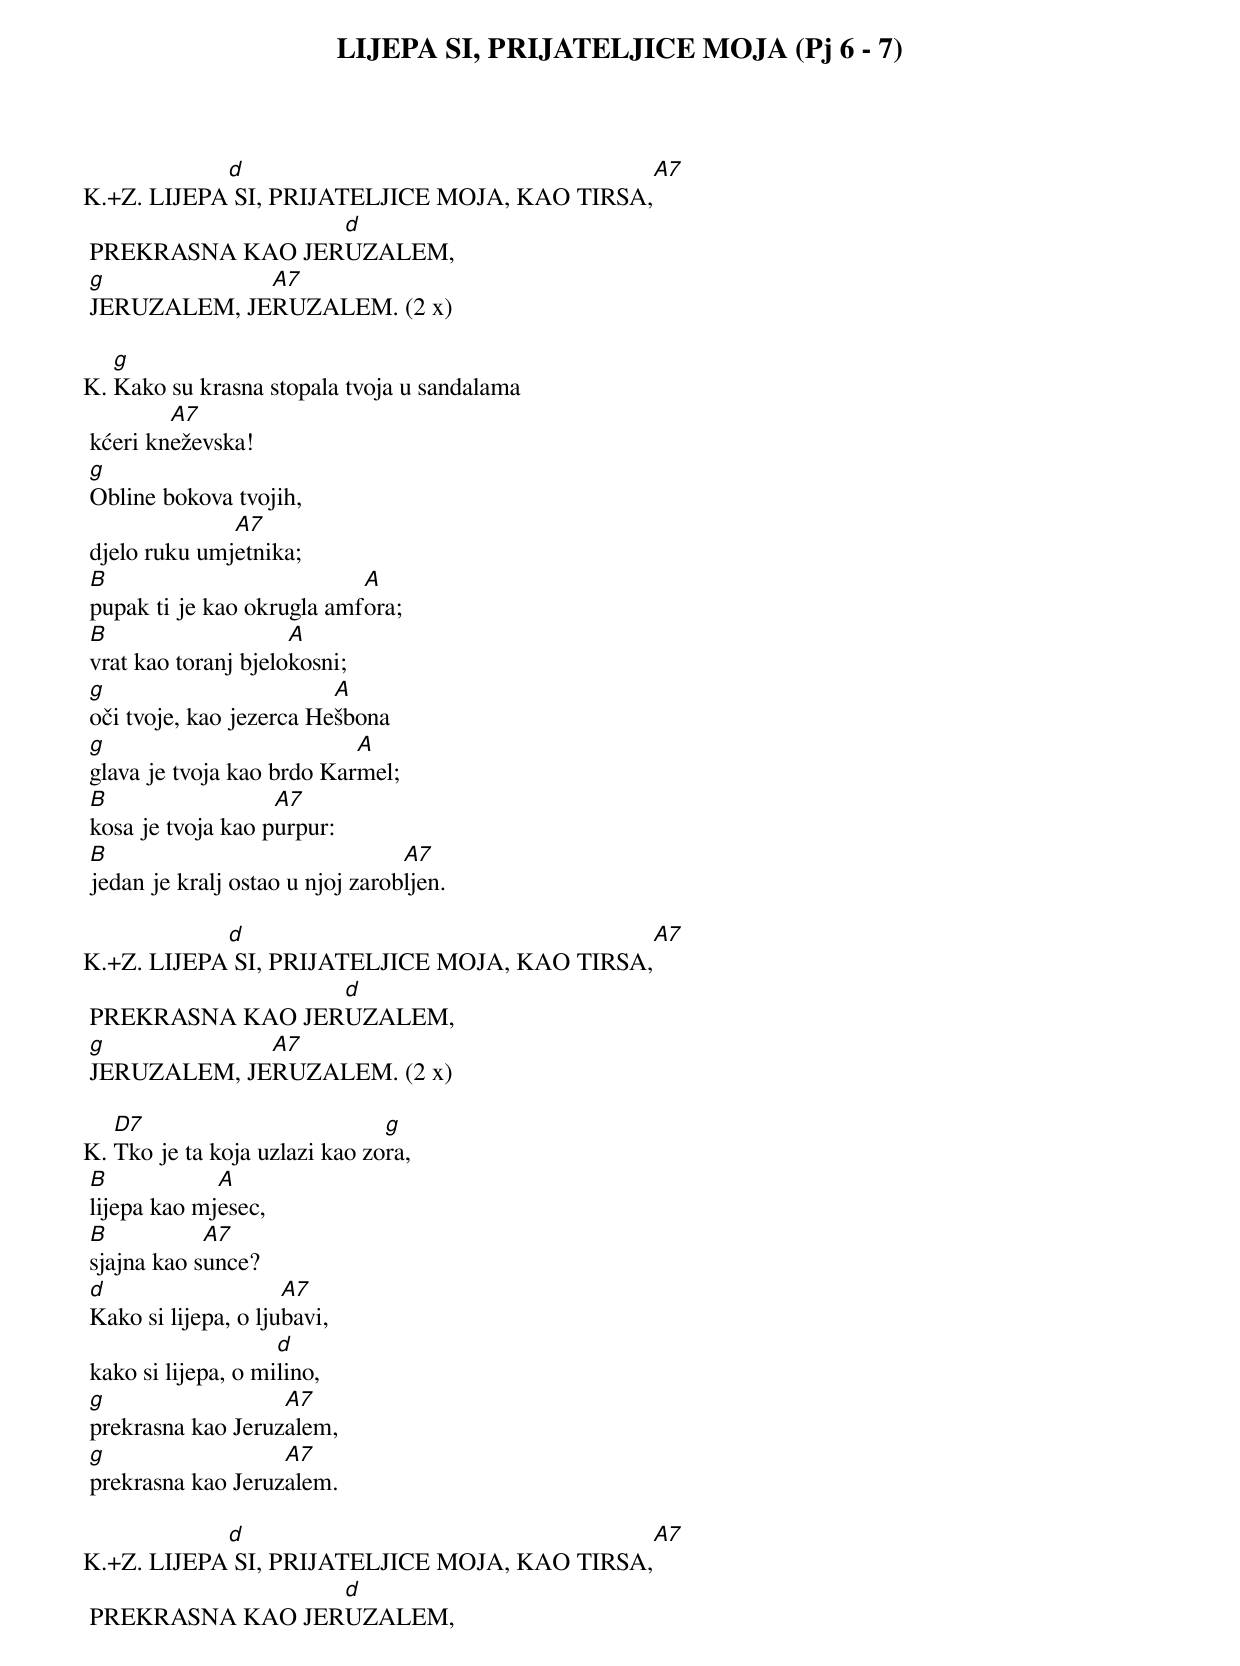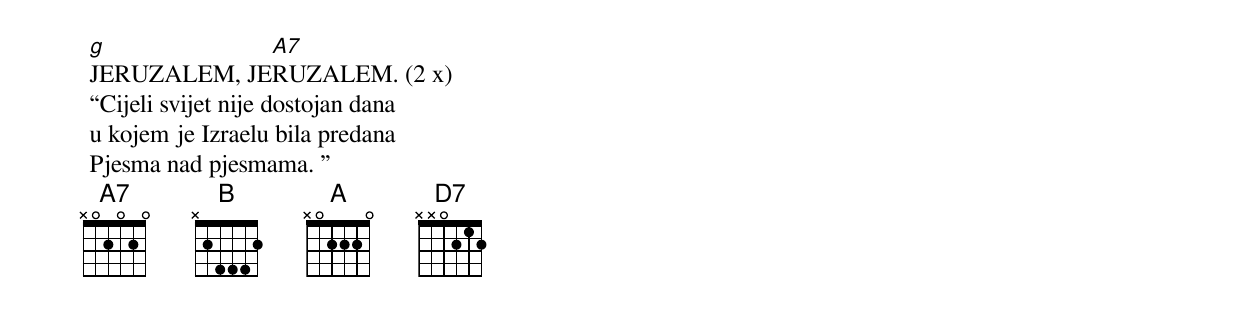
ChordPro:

{title: LIJEPA SI, PRIJATELJICE MOJA (Pj 6 - 7)}

K.+Z.	LIJEPA[d] SI, PRIJATELJICE MOJA, KAO TIRSA,[A7]
	PREKRASNA KAO JER[d]UZALEM,
	[g]JERUZALEM, JE[A7]RUZALEM. (2 x)

K.	[g]Kako su krasna stopala tvoja u sandalama
	kćeri kn[A7]eževska!
	[g]Obline bokova tvojih,
	djelo ruku umj[A7]etnika;
	[B]pupak ti je kao okrugla amf[A]ora;
	[B]vrat kao toranj bjelo[A]kosni;
	[g]oči tvoje, kao jezerca He[A]šbona
	[g]glava je tvoja kao brdo Kar[A]mel;
	[B]kosa je tvoja kao p[A7]urpur:
	[B]jedan je kralj ostao u njoj zarob[A7]ljen.

K.+Z.	LIJEPA[d] SI, PRIJATELJICE MOJA, KAO TIRSA,[A7]
	PREKRASNA KAO JER[d]UZALEM,
	[g]JERUZALEM, JE[A7]RUZALEM. (2 x)

K.	[D7]Tko je ta koja uzlazi kao zo[g]ra,
	[B]lijepa kao mj[A]esec,
	[B]sjajna kao s[A7]unce?
	[d]Kako si lijepa, o lju[A7]bavi,
	kako si lijepa, o mi[d]lino,
	[g]prekrasna kao Jeruz[A7]alem,
	[g]prekrasna kao Jeruz[A7]alem.

K.+Z.	LIJEPA[d] SI, PRIJATELJICE MOJA, KAO TIRSA,[A7]
	PREKRASNA KAO JER[d]UZALEM,
	[g]JERUZALEM, JE[A7]RUZALEM. (2 x)
	“Cijeli svijet nije dostojan dana
	u kojem je Izraelu bila predana
	Pjesma nad pjesmama. ”
